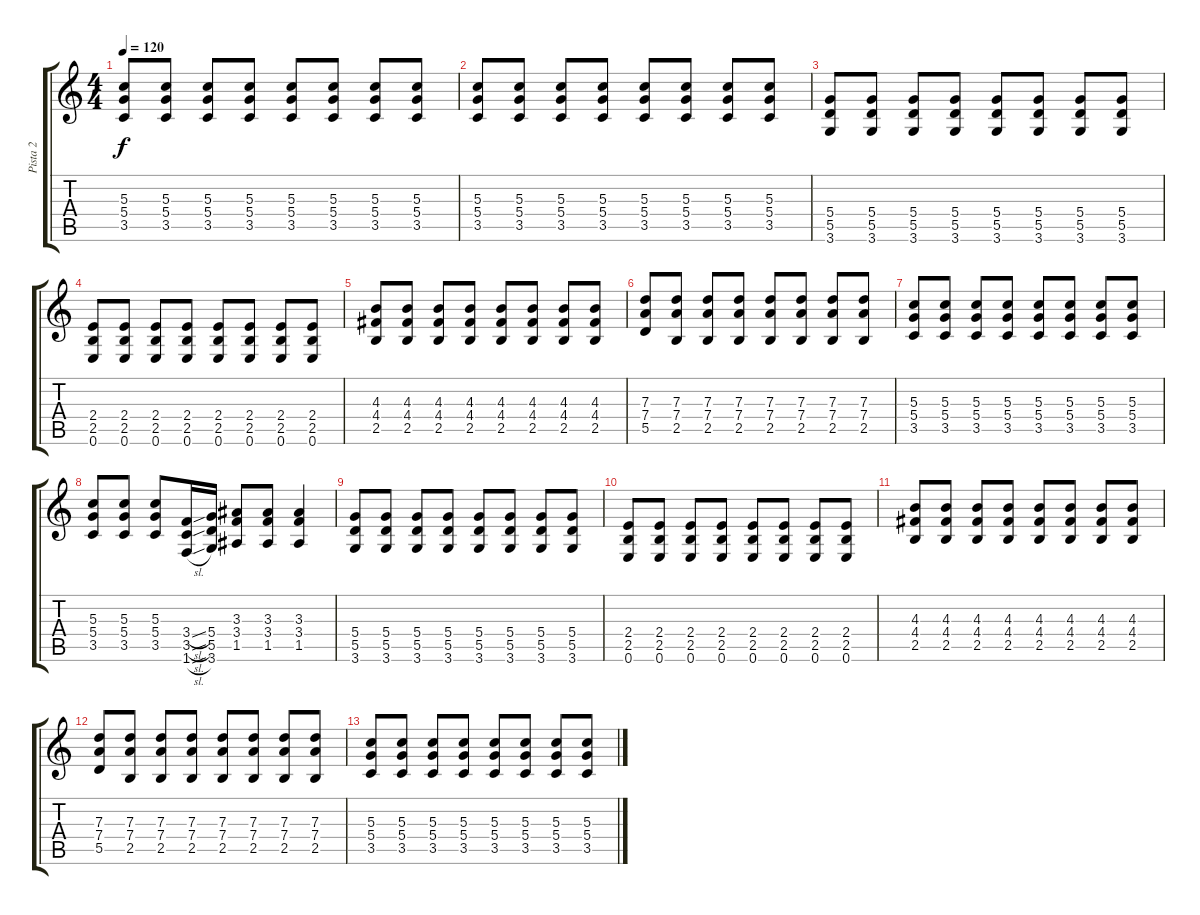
\track ("Pista 2" "Pista 2") {instrument electricguitarclean}
\staff {score tabs}
\tuning (E4 B3 G3 D3 A2 E2) {hide}
\ts (4 4)
\tempo 120
\clef g2
\ks c
(5.3 5.4 3.5).8{dy f} (5.3 5.4 3.5).8 (5.3 5.4 3.5).8 (5.3 5.4 3.5).8 (5.3 5.4 3.5).8 (5.3 5.4 3.5).8 (5.3 5.4 3.5).8 (5.3 5.4 3.5).8 |
(5.3 5.4 3.5).8 (5.3 5.4 3.5).8 (5.3 5.4 3.5).8 (5.3 5.4 3.5).8 (5.3 5.4 3.5).8 (5.3 5.4 3.5).8 (5.3 5.4 3.5).8 (5.3 5.4 3.5).8 |
(5.4 5.5 3.6).8 (5.4 5.5 3.6).8 (5.4 5.5 3.6).8 (5.4 5.5 3.6).8 (5.4 5.5 3.6).8 (5.4 5.5 3.6).8 (5.4 5.5 3.6).8 (5.4 5.5 3.6).8 |
(2.4 2.5 0.6).8 (2.4 2.5 0.6).8 (2.4 2.5 0.6).8 (2.4 2.5 0.6).8 (2.4 2.5 0.6).8 (2.4 2.5 0.6).8 (2.4 2.5 0.6).8 (2.4 2.5 0.6).8 |
(4.3 4.4 2.5).8 (4.3 4.4 2.5).8 (4.3 4.4 2.5).8 (4.3 4.4 2.5).8 (4.3 4.4 2.5).8 (4.3 4.4 2.5).8 (4.3 4.4 2.5).8 (4.3 4.4 2.5).8 |
(7.3 7.4 5.5).8 (7.3 7.4 2.5).8 (7.3 7.4 2.5).8 (7.3 7.4 2.5).8 (7.3 7.4 2.5).8 (7.3 7.4 2.5).8 (7.3 7.4 2.5).8 (7.3 7.4 2.5).8 |
(5.3 5.4 3.5).8 (5.3 5.4 3.5).8 (5.3 5.4 3.5).8 (5.3 5.4 3.5).8 (5.3 5.4 3.5).8 (5.3 5.4 3.5).8 (5.3 5.4 3.5).8 (5.3 5.4 3.5).8 |
(5.3 5.4 3.5).8 (5.3 5.4 3.5).8 (5.3 5.4 3.5).8 (3.4{sl} 3.5{sl} 1.6{sl}).16 (5.4 5.5 3.6).16 (3.3 3.4 1.5).8 (3.3 3.4 1.5).8 (3.3 3.4 1.5).4 |
(5.4 5.5 3.6).8 (5.4 5.5 3.6).8 (5.4 5.5 3.6).8 (5.4 5.5 3.6).8 (5.4 5.5 3.6).8 (5.4 5.5 3.6).8 (5.4 5.5 3.6).8 (5.4 5.5 3.6).8 |
(2.4 2.5 0.6).8 (2.4 2.5 0.6).8 (2.4 2.5 0.6).8 (2.4 2.5 0.6).8 (2.4 2.5 0.6).8 (2.4 2.5 0.6).8 (2.4 2.5 0.6).8 (2.4 2.5 0.6).8 |
(4.3 4.4 2.5).8 (4.3 4.4 2.5).8 (4.3 4.4 2.5).8 (4.3 4.4 2.5).8 (4.3 4.4 2.5).8 (4.3 4.4 2.5).8 (4.3 4.4 2.5).8 (4.3 4.4 2.5).8 |
(7.3 7.4 5.5).8 (7.3 7.4 2.5).8 (7.3 7.4 2.5).8 (7.3 7.4 2.5).8 (7.3 7.4 2.5).8 (7.3 7.4 2.5).8 (7.3 7.4 2.5).8 (7.3 7.4 2.5).8 |
(5.3 5.4 3.5).8 (5.3 5.4 3.5).8 (5.3 5.4 3.5).8 (5.3 5.4 3.5).8 (5.3 5.4 3.5).8 (5.3 5.4 3.5).8 (5.3 5.4 3.5).8 (5.3 5.4 3.5).8
